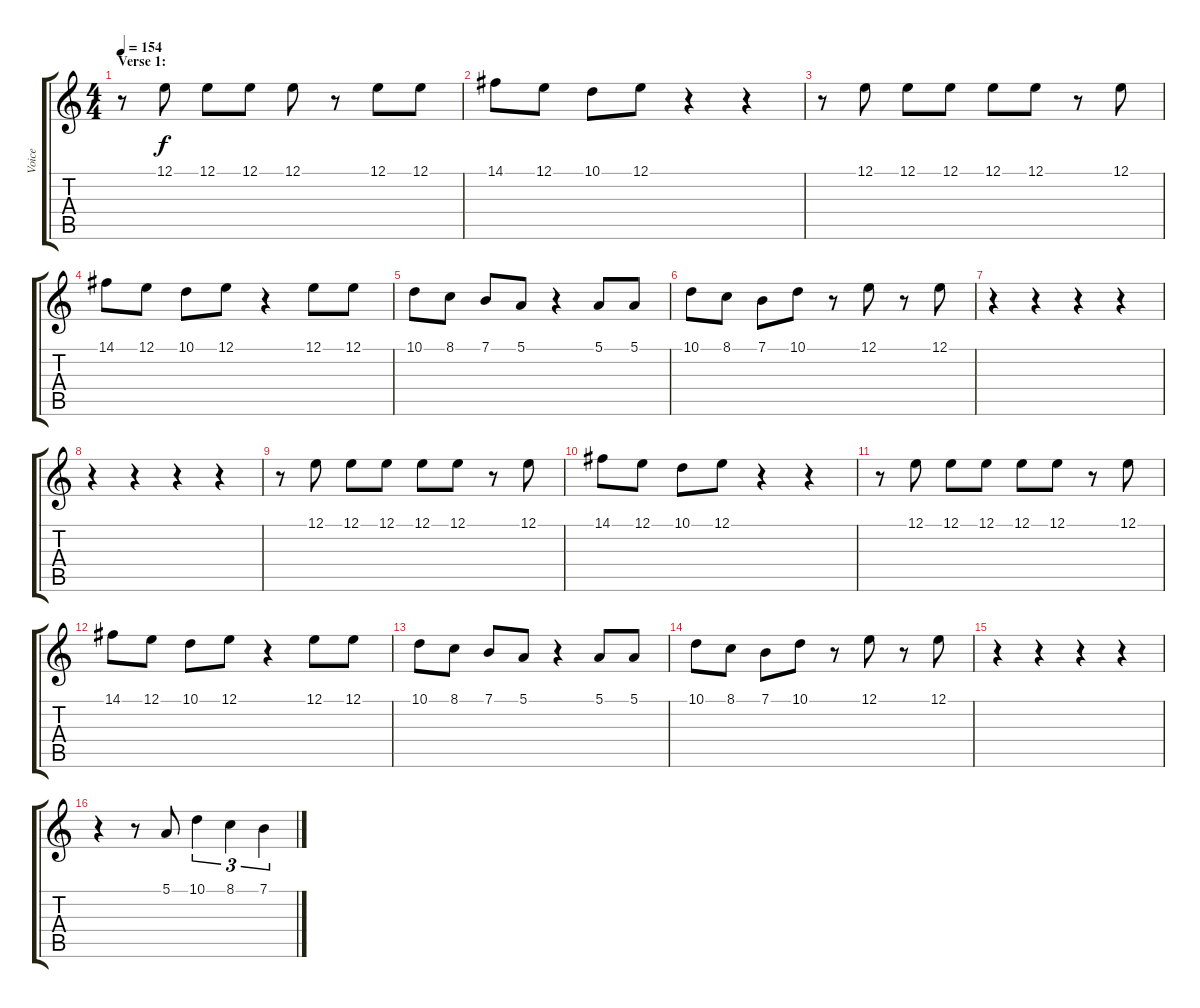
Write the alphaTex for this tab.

\track ("Voice" "Voice") {instrument oboe}
\staff {score tabs}
\tuning (E4 B3 G3 D3 A2 E2) {hide}
\ts (4 4)
\section ("" "Verse 1:")
\tempo 154
\clef g2
\ks c
r.8{dy f} 12.1.8 12.1.8 12.1.8 12.1.8 r.8 12.1.8 12.1.8 |
14.1.8 12.1.8 10.1.8 12.1.8 r.4 r.4 |
r.8 12.1.8 12.1.8 12.1.8 12.1.8 12.1.8 r.8 12.1.8 |
14.1.8 12.1.8 10.1.8 12.1.8 r.4 12.1.8 12.1.8 |
10.1.8 8.1.8 7.1.8 5.1.8 r.4 5.1.8 5.1.8 |
10.1.8 8.1.8 7.1.8 10.1.8 r.8 12.1.8 r.8 12.1.8 |
r.4 r.4 r.4 r.4 |
r.4 r.4 r.4 r.4 |
r.8 12.1.8 12.1.8 12.1.8 12.1.8 12.1.8 r.8 12.1.8 |
14.1.8 12.1.8 10.1.8 12.1.8 r.4 r.4 |
r.8 12.1.8 12.1.8 12.1.8 12.1.8 12.1.8 r.8 12.1.8 |
14.1.8 12.1.8 10.1.8 12.1.8 r.4 12.1.8 12.1.8 |
10.1.8 8.1.8 7.1.8 5.1.8 r.4 5.1.8 5.1.8 |
10.1.8 8.1.8 7.1.8 10.1.8 r.8 12.1.8 r.8 12.1.8 |
r.4 r.4 r.4 r.4 |
r.4 r.8 5.1.8 10.1.4{tu (3 2)} 8.1.4{tu (3 2)} 7.1.4{tu (3 2)}
